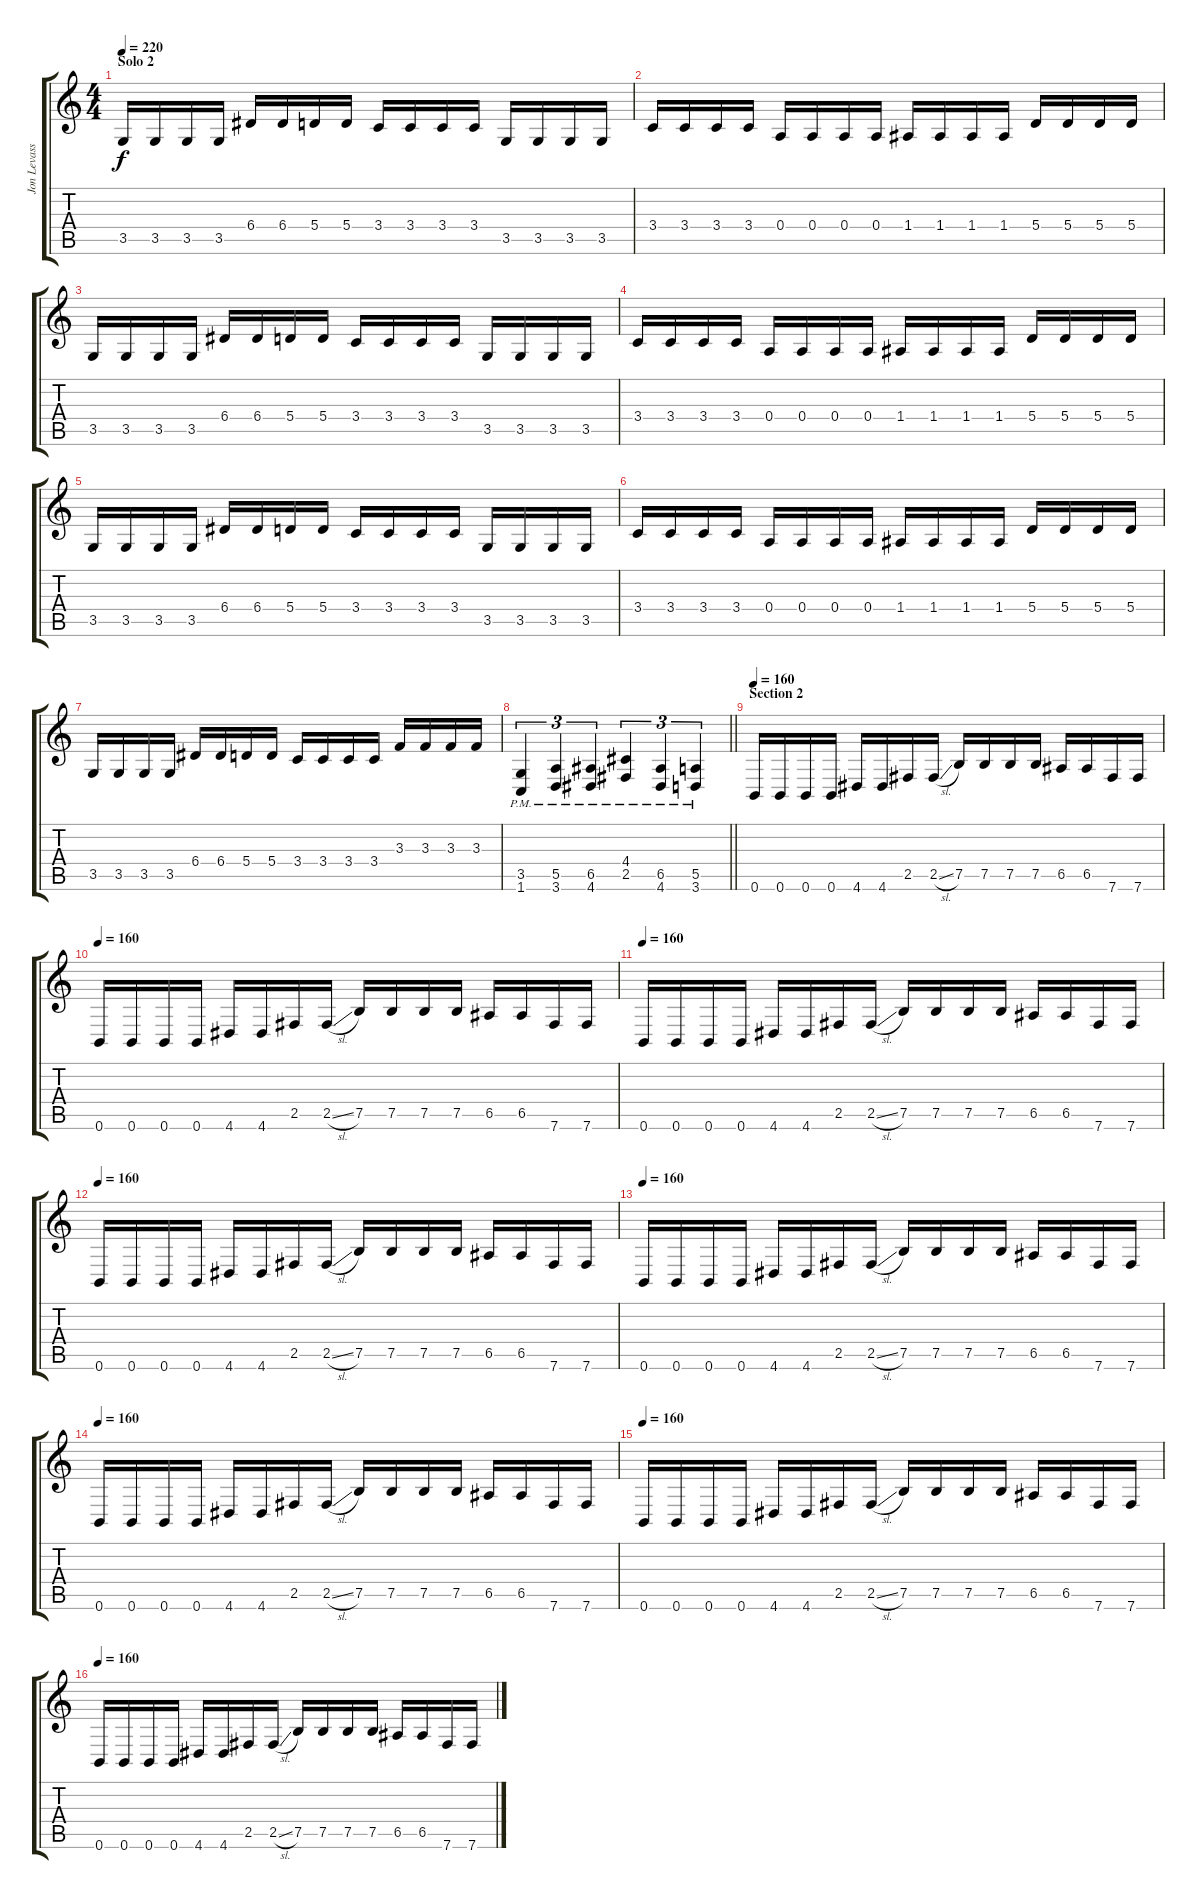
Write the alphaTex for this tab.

\track ("Jon Levasseur rhythm 1" "Jon Levass") {instrument distortionguitar}
\staff {score tabs}
\tuning (B3 Gb3 D3 A2 E2 B1) {hide}
\ts (4 4)
\section ("" "Solo 2")
\tempo 220
\clef g2
\ks c
3.5.16{dy f} 3.5.16 3.5.16 3.5.16 6.4.16 6.4.16 5.4.16 5.4.16 3.4.16 3.4.16 3.4.16 3.4.16 3.5.16 3.5.16 3.5.16 3.5.16 |
3.4.16 3.4.16 3.4.16 3.4.16 0.4.16 0.4.16 0.4.16 0.4.16 1.4.16 1.4.16 1.4.16 1.4.16 5.4.16 5.4.16 5.4.16 5.4.16 |
3.5.16 3.5.16 3.5.16 3.5.16 6.4.16 6.4.16 5.4.16 5.4.16 3.4.16 3.4.16 3.4.16 3.4.16 3.5.16 3.5.16 3.5.16 3.5.16 |
3.4.16 3.4.16 3.4.16 3.4.16 0.4.16 0.4.16 0.4.16 0.4.16 1.4.16 1.4.16 1.4.16 1.4.16 5.4.16 5.4.16 5.4.16 5.4.16 |
3.5.16 3.5.16 3.5.16 3.5.16 6.4.16 6.4.16 5.4.16 5.4.16 3.4.16 3.4.16 3.4.16 3.4.16 3.5.16 3.5.16 3.5.16 3.5.16 |
3.4.16 3.4.16 3.4.16 3.4.16 0.4.16 0.4.16 0.4.16 0.4.16 1.4.16 1.4.16 1.4.16 1.4.16 5.4.16 5.4.16 5.4.16 5.4.16 |
3.5.16 3.5.16 3.5.16 3.5.16 6.4.16 6.4.16 5.4.16 5.4.16 3.4.16 3.4.16 3.4.16 3.4.16 3.3.16 3.3.16 3.3.16 3.3.16 |
\barLineRight lightlight
(3.5{pm} 1.6{pm}).4{tu (3 2)} (5.5{pm} 3.6{pm}).4{tu (3 2)} (6.5{pm} 4.6{pm}).4{tu (3 2)} (4.4{pm} 2.5{pm}).4{tu (3 2)} (6.5{pm} 4.6{pm}).4{tu (3 2)} (5.5{pm} 3.6{pm}).4{tu (3 2)} |
\section ("" "Section 2")
\tempo 160
0.6.16 0.6.16 0.6.16 0.6.16 4.6.16 4.6.16 2.5.16 2.5{sl}.16 7.5.16 7.5.16 7.5.16 7.5.16 6.5.16 6.5.16 7.6.16 7.6.16 |
\tempo 160
0.6.16 0.6.16 0.6.16 0.6.16 4.6.16 4.6.16 2.5.16 2.5{sl}.16 7.5.16 7.5.16 7.5.16 7.5.16 6.5.16 6.5.16 7.6.16 7.6.16 |
\tempo 160
0.6.16 0.6.16 0.6.16 0.6.16 4.6.16 4.6.16 2.5.16 2.5{sl}.16 7.5.16 7.5.16 7.5.16 7.5.16 6.5.16 6.5.16 7.6.16 7.6.16 |
\tempo 160
0.6.16 0.6.16 0.6.16 0.6.16 4.6.16 4.6.16 2.5.16 2.5{sl}.16 7.5.16 7.5.16 7.5.16 7.5.16 6.5.16 6.5.16 7.6.16 7.6.16 |
\tempo 160
0.6.16 0.6.16 0.6.16 0.6.16 4.6.16 4.6.16 2.5.16 2.5{sl}.16 7.5.16 7.5.16 7.5.16 7.5.16 6.5.16 6.5.16 7.6.16 7.6.16 |
\tempo 160
0.6.16 0.6.16 0.6.16 0.6.16 4.6.16 4.6.16 2.5.16 2.5{sl}.16 7.5.16 7.5.16 7.5.16 7.5.16 6.5.16 6.5.16 7.6.16 7.6.16 |
\tempo 160
0.6.16 0.6.16 0.6.16 0.6.16 4.6.16 4.6.16 2.5.16 2.5{sl}.16 7.5.16 7.5.16 7.5.16 7.5.16 6.5.16 6.5.16 7.6.16 7.6.16 |
\tempo 160
0.6.16 0.6.16 0.6.16 0.6.16 4.6.16 4.6.16 2.5.16 2.5{sl}.16 7.5.16 7.5.16 7.5.16 7.5.16 6.5.16 6.5.16 7.6.16 7.6.16
